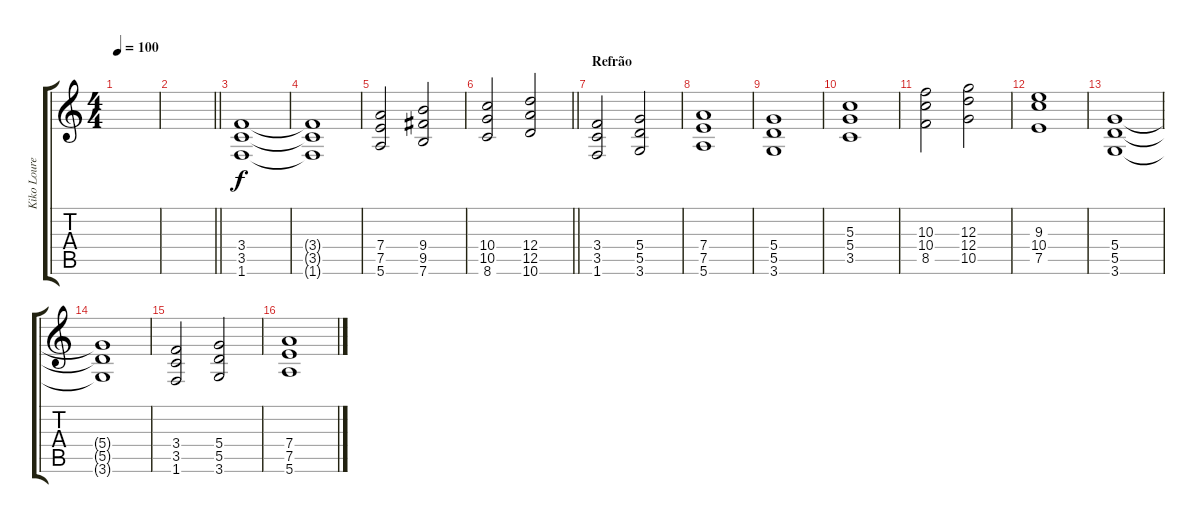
\track ("Kiko Loureiro" "Kiko Loure") {instrument distortionguitar}
\staff {score tabs}
\tuning (E4 B3 G3 D3 A2 E2) {hide}
\ts (4 4)
\tempo 100
\clef g2
\ks c
|
\barLineRight lightlight
|
(3.4 3.5 1.6).1 |
(3.4{t} 3.5{t} 1.6{t}).1 |
(7.4 7.5 5.6).2 (9.4 9.5 7.6).2 |
\barLineRight lightlight
(10.4 10.5 8.6).2 (12.4 12.5 10.6).2 |
\section ("" "Refrão")
(3.4 3.5 1.6).2 (5.4 5.5 3.6).2 |
(7.4 7.5 5.6).1 |
(5.4 5.5 3.6).1 |
(5.3 5.4 3.5).1 |
(10.3 10.4 8.5).2 (12.3 12.4 10.5).2 |
(9.3 10.4 7.5).1 |
(5.4 5.5 3.6).1 |
(5.4{t} 5.5{t} 3.6{t}).1 |
(3.4 3.5 1.6).2 (5.4 5.5 3.6).2 |
(7.4 7.5 5.6).1
